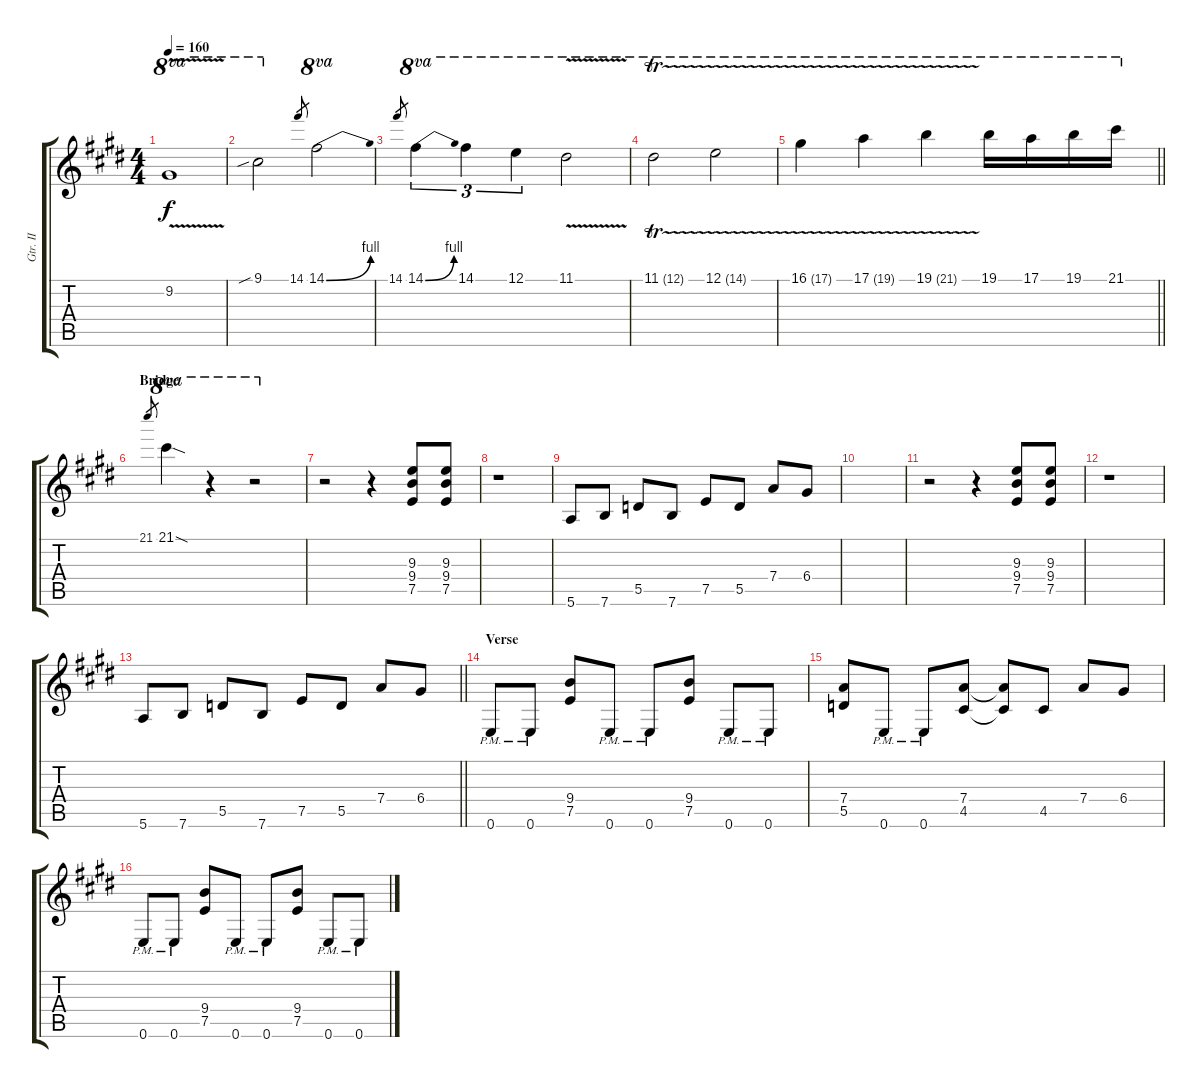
\track ("Gtr. II" "Gtr. II") {instrument distortionguitar}
\staff {score tabs}
\tuning (E4 B3 G3 D3 A2 E2) {hide}
\ts (4 4)
\tempo 160
\clef g2
\ks e
9.2{v}.1{ot 8va dy f} |
9.1{sib}.2{ot 8va} 14.1.8{gr} 14.1{be (bend 0 0 60 4)}.2{ot 8va} |
14.1.8{gr} 14.1{be (bend 0 0 60 4)}.4{tu (3 2) ot 8va} 14.1.4{tu (3 2) ot 8va} 12.1.4{tu (3 2) ot 8va} 11.1{v}.2{ot 8va} |
11.1{tr (12 32)}.2{ot 8va} 12.1{tr (14 32)}.2{ot 8va} |
\barLineRight lightlight
16.1{tr (17 32)}.4{ot 8va} 17.1{tr (19 32)}.4{ot 8va} 19.1{tr (21 32)}.4{ot 8va} 19.1.16{ot 8va} 17.1.16{ot 8va} 19.1.16{ot 8va} 21.1.16{ot 8va} |
\section ("" "Bridge")
21.1.8{gr} 21.1{sod}.4{ot 8va} r.4{ot 8va} r.2{ot 8va} |
r.2 r.4 (9.3 9.4 7.5).8 (9.3 9.4 7.5).8 |
r.1 |
5.6.8 7.6.8 5.5.8 7.6.8 7.5.8 5.5.8 7.4.8 6.4.8 |
|
r.2 r.4 (9.3 9.4 7.5).8 (9.3 9.4 7.5).8 |
r.1 |
\barLineRight lightlight
5.6.8 7.6.8 5.5.8 7.6.8 7.5.8 5.5.8 7.4.8 6.4.8 |
\section ("" "Verse")
0.6{pm}.8 0.6{pm}.8 (9.4 7.5).8 0.6{pm}.8 0.6{pm}.8 (9.4 7.5).8 0.6{pm}.8 0.6{pm}.8 |
(7.4 5.5).8 0.6{pm}.8 0.6{pm}.8 (7.4 4.5).8 (7.4{t} 4.5{t}).8 4.5.8 7.4.8 6.4.8 |
0.6{pm}.8 0.6{pm}.8 (9.4 7.5).8 0.6{pm}.8 0.6{pm}.8 (9.4 7.5).8 0.6{pm}.8 0.6{pm}.8
